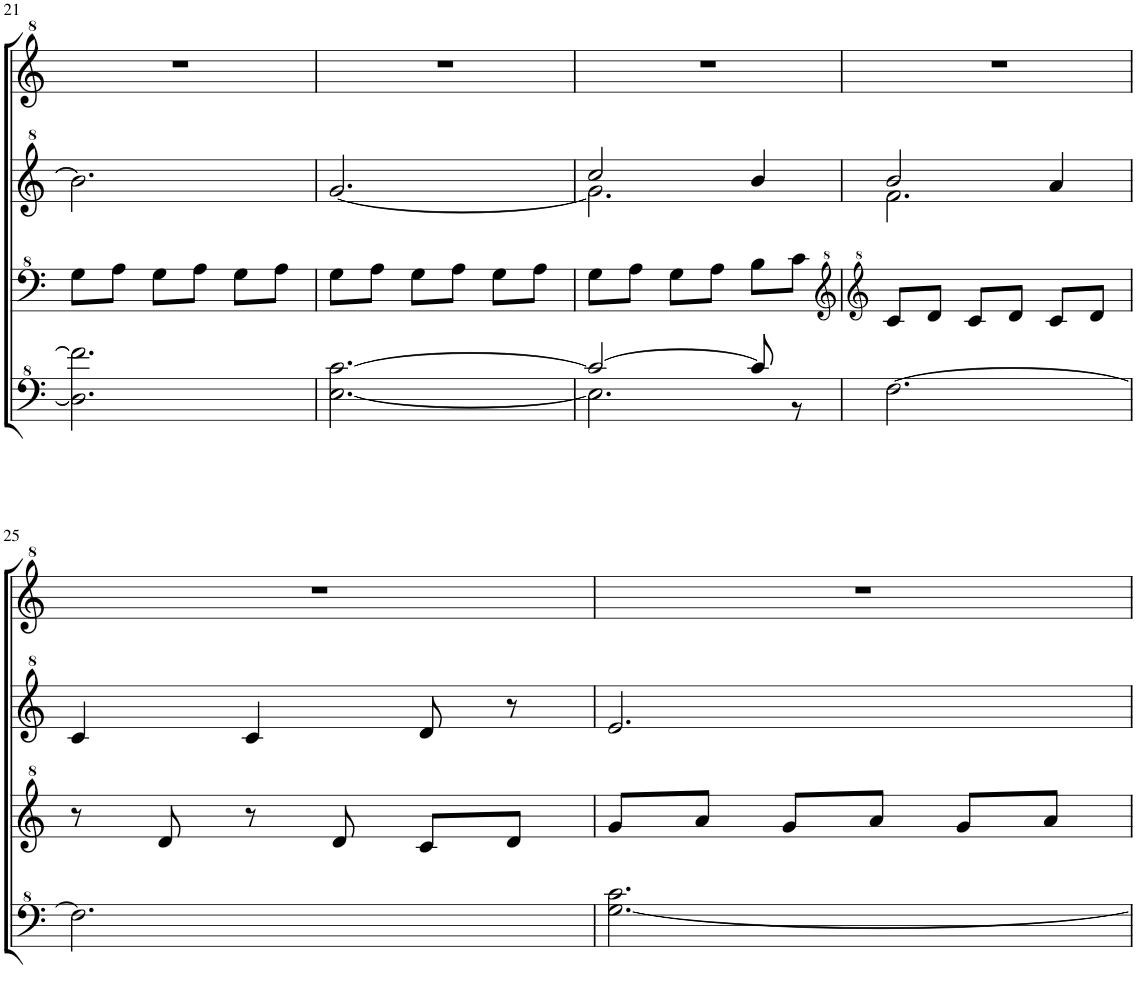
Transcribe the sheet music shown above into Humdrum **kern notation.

**kern	**kern	**kern	**kern
*part1	*part1	*part1	*part1
*staff4	*staff3	*staff2	*staff1
*I"Model III	*	*	*
!!LO:PB:g=z
*clefF^4	*clefF^4	*clefG^2	*clefG^2
*k[]	*k[]	*k[]	*k[]
*M3/4	*M3/4	*M3/4	*M3/4
=21	=21	=21	=21
2.d\] 2.ff\]	8g\L	2.bb\]	2.r
.	8a\J	.	.
.	8g\L	.	.
.	8a\J	.	.
.	8g\L	.	.
.	8a\J	.	.
=22	=22	=22	=22
[2.e\ [2.cc\	8g\L	[2.gg/	2.r
.	8a\J	.	.
.	8g\L	.	.
.	8a\J	.	.
.	8g\L	.	.
.	8a\J	.	.
=23	=23	=23	=23
*^	*	*^	*
2.e\]	2cc/_	8g\L	2ccc/	2.gg\]	2.r
.	.	8a\J	.	.	.
.	.	8g\L	.	.	.
.	.	8a\J	.	.	.
.	8cc/]	8b\L	4bb/	.	.
.	8r	8cc\J	.	.	.
*v	*v	*	*	*	*
=24	=24	=24	=24	=24
*	*clefG^2	*	*	*
[2.f\	8cc/L	2bb/	2.ff\	2.r
.	8dd/J	.	.	.
.	8cc/L	.	.	.
.	8dd/J	.	.	.
.	8cc/L	4aa/	.	.
.	8dd/J	.	.	.
*	*	*v	*v	*
!!LO:LB:g=z
=25	=25	=25	=25
2.f\]	8r	4cc/	2.r
.	8dd/	.	.
.	8r	4cc/	.
.	8dd/	.	.
.	8cc/L	8dd/	.
.	8dd/J	8r	.
=26	=26	=26	=26
[2.g\ 2.cc\	8gg/L	2.ee/	2.r
.	8aa/J	.	.
.	8gg/L	.	.
.	8aa/J	.	.
.	8gg/L	.	.
.	8aa/J	.	.
=	=	=	=
*-	*-	*-	*-
